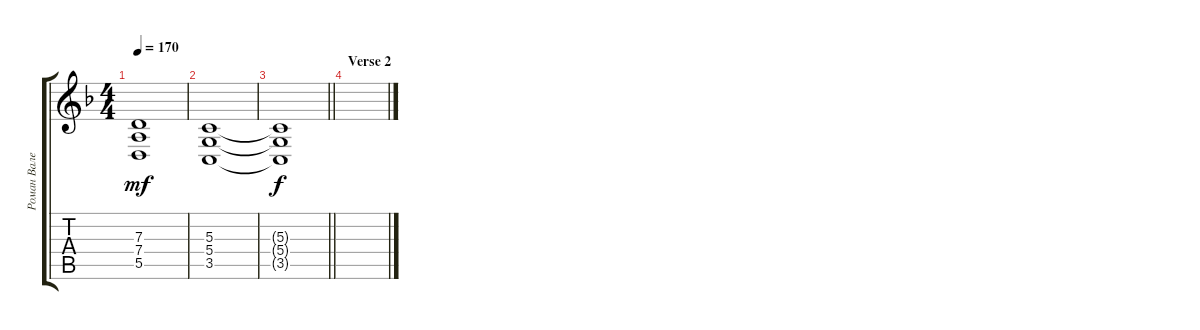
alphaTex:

\track ("Роман Валерьев" "Роман Вале") {instrument stringensemble1}
\staff {score tabs}
\tuning (E4 B3 G3 D3 A2 E2) {hide}
\ts (4 4)
\tempo 170
\clef g2
\ks f
(7.3 7.4 5.5).1{dy mf} |
(5.3 5.4 3.5).1 |
\barLineRight lightlight
(5.3{t} 5.4{t} 3.5{t}).1{dy f} |
\section ("" "Verse 2")
